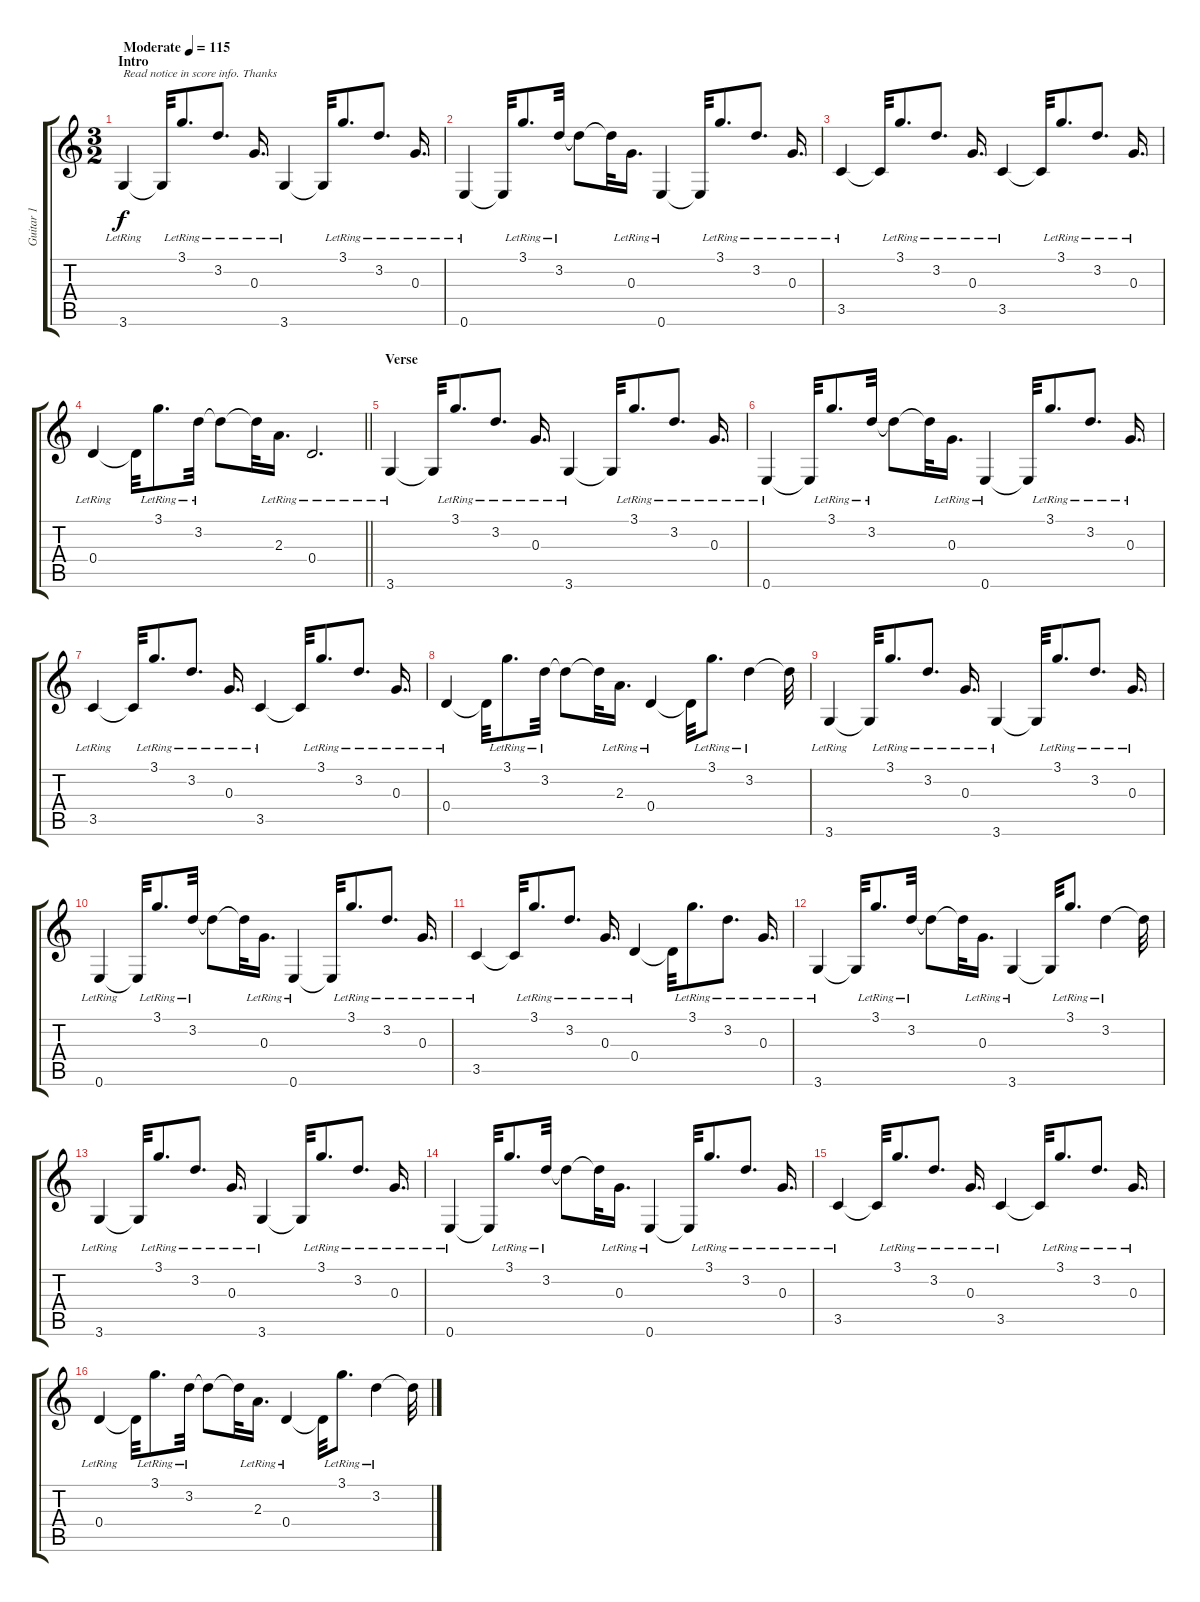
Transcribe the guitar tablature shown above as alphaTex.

\track ("Guitar 1" "Guitar 1") {instrument acousticguitarsteel}
\staff {score tabs}
\tuning (E4 B3 G3 D3 A2 E2) {hide}
\ts (3 2)
\section ("" "Intro")
\tempo (115 "Moderate")
\clef g2
\ks c
3.6{lr}.4{txt "Read notice in score info. Thanks" dy f instrument acousticguitarsteel} 3.6{t}.32 3.1{lr}.8{d} 3.2{lr}.8{d} 0.3{lr}.16{d} 3.6{lr}.4 3.6{t}.32 3.1{lr}.8{d} 3.2{lr}.8{d} 0.3{lr}.16{d} |
0.6{lr}.4 0.6{t}.32 3.1{lr}.8{d} 3.2{lr}.32 3.2{t}.8 3.2{t}.32 0.3{lr}.16{d} 0.6{lr}.4 0.6{t}.32 3.1{lr}.8{d} 3.2{lr}.8{d} 0.3{lr}.16{d} |
3.5{lr}.4 3.5{t}.32 3.1{lr}.8{d} 3.2{lr}.8{d} 0.3{lr}.16{d} 3.5{lr}.4 3.5{t}.32 3.1{lr}.8{d} 3.2{lr}.8{d} 0.3{lr}.16{d} |
\barLineRight lightlight
0.4{lr}.4 0.4{t}.32 3.1{lr}.8{d} 3.2{lr}.32 3.2{t}.8 3.2{t}.32 2.3{lr}.16{d} 0.4{lr}.2{d} |
\section ("" "Verse")
3.6{lr}.4 3.6{t}.32 3.1{lr}.8{d} 3.2{lr}.8{d} 0.3{lr}.16{d} 3.6{lr}.4 3.6{t}.32 3.1{lr}.8{d} 3.2{lr}.8{d} 0.3{lr}.16{d} |
0.6{lr}.4 0.6{t}.32 3.1{lr}.8{d} 3.2{lr}.32 3.2{t}.8 3.2{t}.32 0.3{lr}.16{d} 0.6{lr}.4 0.6{t}.32 3.1{lr}.8{d} 3.2{lr}.8{d} 0.3{lr}.16{d} |
3.5{lr}.4 3.5{t}.32 3.1{lr}.8{d} 3.2{lr}.8{d} 0.3{lr}.16{d} 3.5{lr}.4 3.5{t}.32 3.1{lr}.8{d} 3.2{lr}.8{d} 0.3{lr}.16{d} |
0.4{lr}.4 0.4{t}.32 3.1{lr}.8{d} 3.2{lr}.32 3.2{t}.8 3.2{t}.32 2.3{lr}.16{d} 0.4{lr}.4 0.4{t}.32 3.1{lr}.8{d} 3.2{lr}.4 3.2{t}.32 |
3.6{lr}.4 3.6{t}.32 3.1{lr}.8{d} 3.2{lr}.8{d} 0.3{lr}.16{d} 3.6{lr}.4 3.6{t}.32 3.1{lr}.8{d} 3.2{lr}.8{d} 0.3{lr}.16{d} |
0.6{lr}.4 0.6{t}.32 3.1{lr}.8{d} 3.2{lr}.32 3.2{t}.8 3.2{t}.32 0.3{lr}.16{d} 0.6{lr}.4 0.6{t}.32 3.1{lr}.8{d} 3.2{lr}.8{d} 0.3{lr}.16{d} |
3.5{lr}.4 3.5{t}.32 3.1{lr}.8{d} 3.2{lr}.8{d} 0.3{lr}.16{d} 0.4{lr}.4 0.4{t}.32 3.1{lr}.8{d} 3.2{lr}.8{d} 0.3{lr}.16{d} |
3.6{lr}.4 3.6{t}.32 3.1{lr}.8{d} 3.2{lr}.32 3.2{t}.8 3.2{t}.32 0.3{lr}.16{d} 3.6{lr}.4 3.6{t}.32 3.1{lr}.8{d} 3.2{lr}.4 3.2{t}.32 |
3.6{lr}.4 3.6{t}.32 3.1{lr}.8{d} 3.2{lr}.8{d} 0.3{lr}.16{d} 3.6{lr}.4 3.6{t}.32 3.1{lr}.8{d} 3.2{lr}.8{d} 0.3{lr}.16{d} |
0.6{lr}.4 0.6{t}.32 3.1{lr}.8{d} 3.2{lr}.32 3.2{t}.8 3.2{t}.32 0.3{lr}.16{d} 0.6{lr}.4 0.6{t}.32 3.1{lr}.8{d} 3.2{lr}.8{d} 0.3{lr}.16{d} |
3.5{lr}.4 3.5{t}.32 3.1{lr}.8{d} 3.2{lr}.8{d} 0.3{lr}.16{d} 3.5{lr}.4 3.5{t}.32 3.1{lr}.8{d} 3.2{lr}.8{d} 0.3{lr}.16{d} |
0.4{lr}.4 0.4{t}.32 3.1{lr}.8{d} 3.2{lr}.32 3.2{t}.8 3.2{t}.32 2.3{lr}.16{d} 0.4{lr}.4 0.4{t}.32 3.1{lr}.8{d} 3.2{lr}.4 3.2{t}.32
